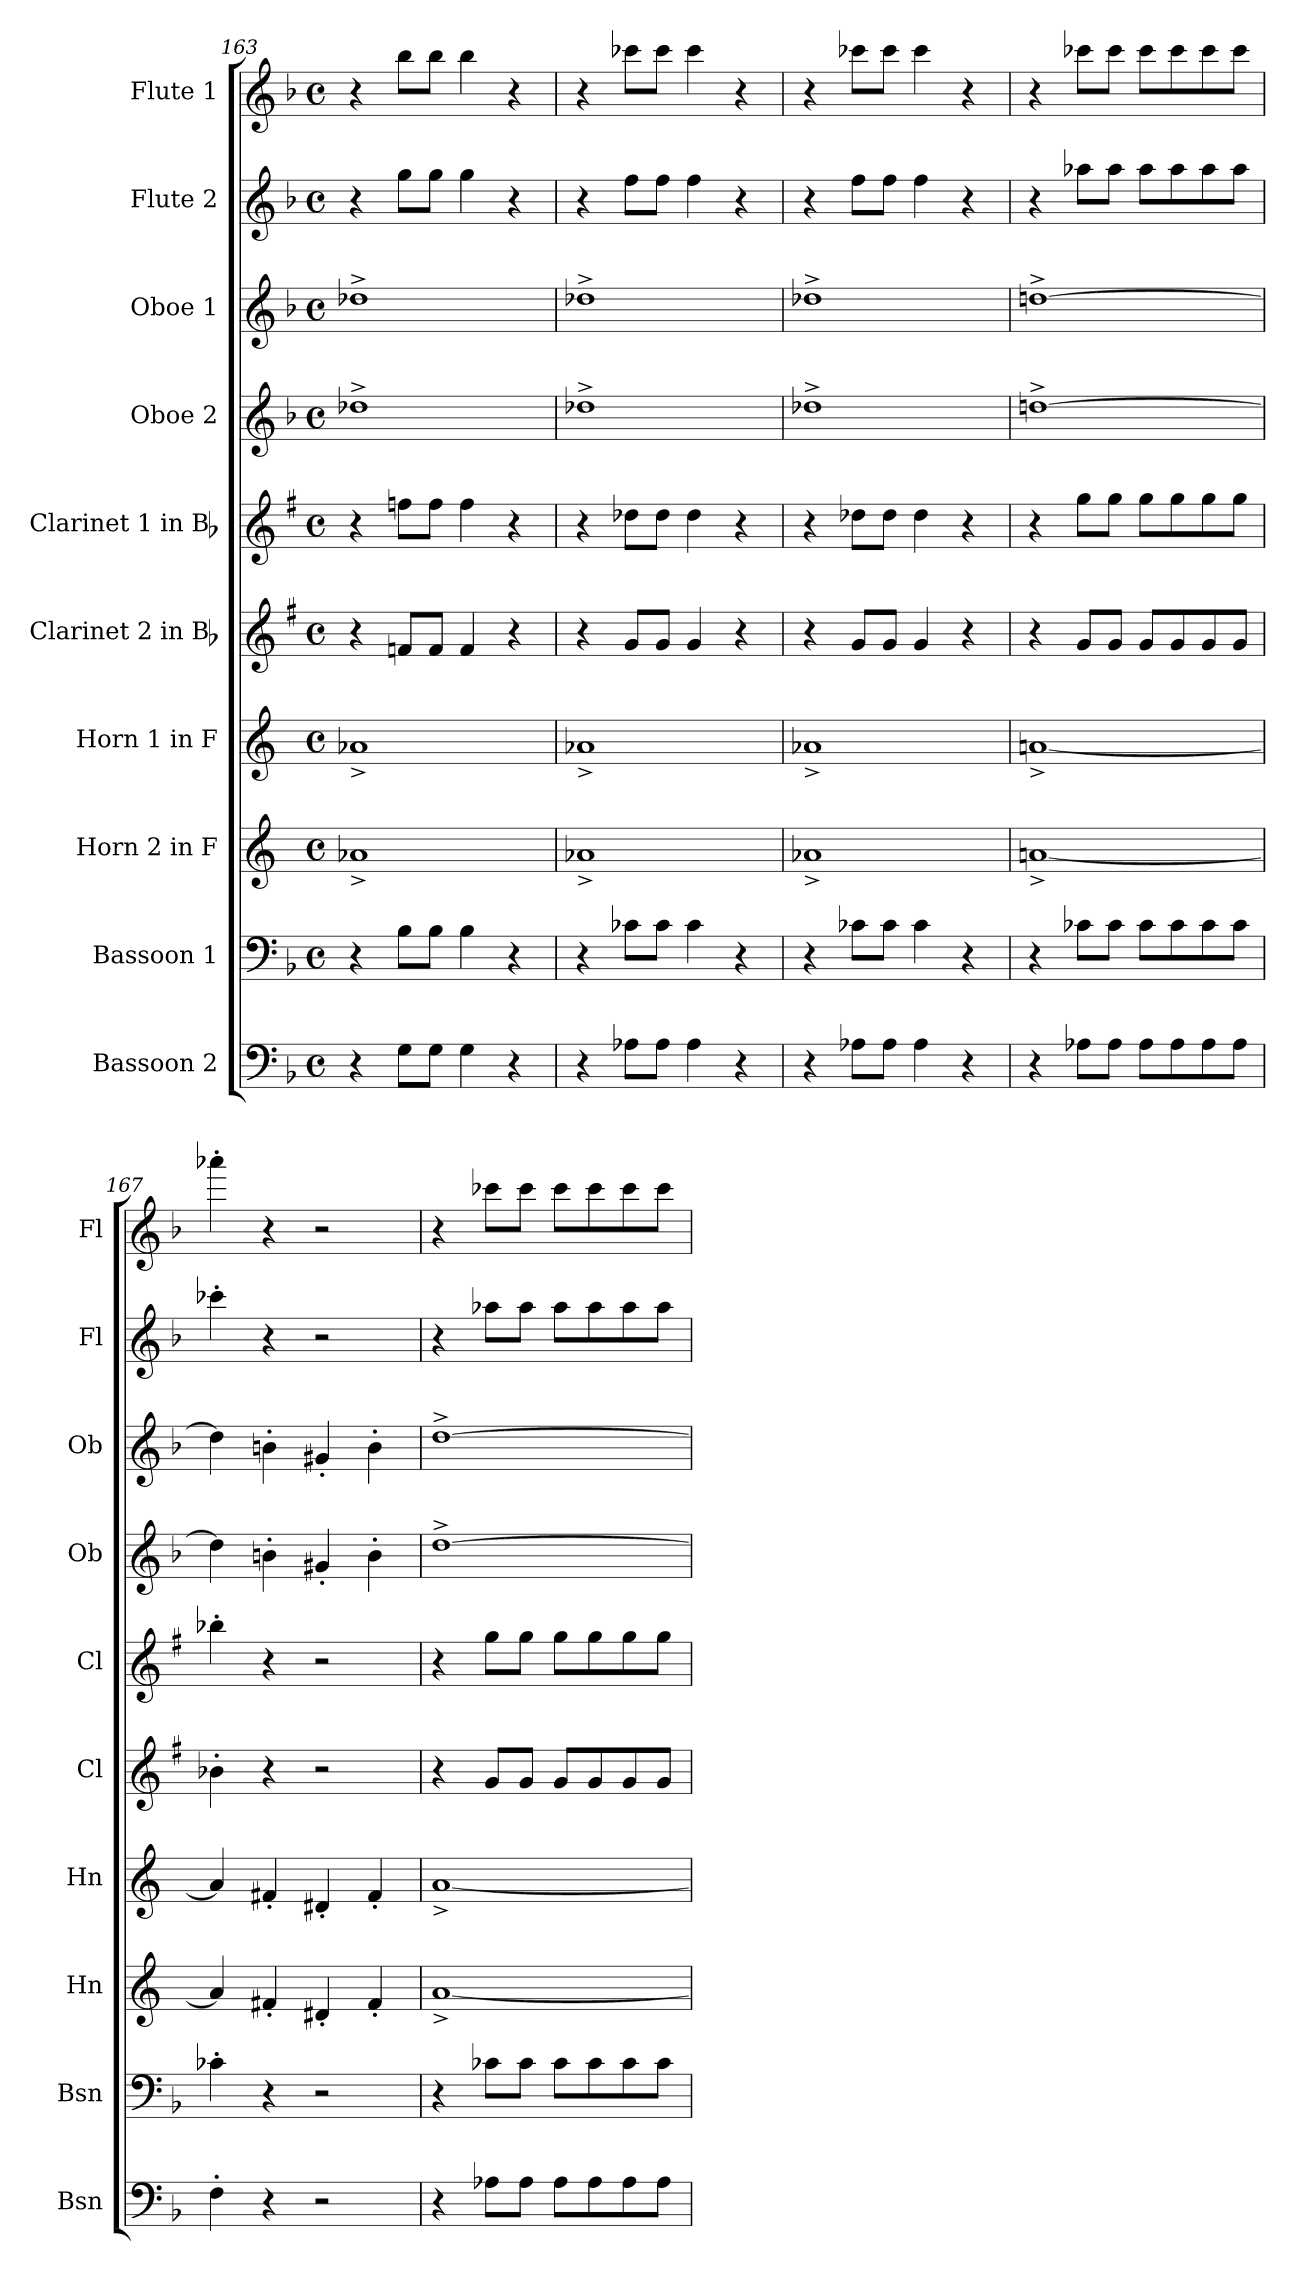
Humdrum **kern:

**kern	**kern	**kern	**kern	**kern	**kern	**kern	**kern	**kern	**kern
*part10	*part9	*part8	*part7	*part6	*part5	*part4	*part3	*part2	*part1
*staff10	*staff9	*staff8	*staff7	*staff6	*staff5	*staff4	*staff3	*staff2	*staff1
*I"Bassoon 2	*I"Bassoon 1	*I"Horn 2 in F	*I"Horn 1 in F	*I"Clarinet 2 in Bb	*I"Clarinet 1 in Bb	*I"Oboe 2	*I"Oboe 1	*I"Flute 2	*I"Flute 1
*I'Bsn	*I'Bsn	*I'Hn	*I'Hn	*I'Cl	*I'Cl	*I'Ob	*I'Ob	*I'Fl	*I'Fl
*clefF4	*clefF4	*clefG2	*clefG2	*clefG2	*clefG2	*clefG2	*clefG2	*clefG2	*clefG2
*	*	*ITrd4c7	*ITrd4c7	*ITrd1c2	*ITrd1c2	*	*	*	*
*k[b-]	*k[b-]	*k[b-]	*k[b-]	*k[b-]	*k[b-]	*k[b-]	*k[b-]	*k[b-]	*k[b-]
*M4/4	*M4/4	*M4/4	*M4/4	*M4/4	*M4/4	*M4/4	*M4/4	*M4/4	*M4/4
*met(c)	*met(c)	*met(c)	*met(c)	*met(c)	*met(c)	*met(c)	*met(c)	*met(c)	*met(c)
=163	=163	=163	=163	=163	=163	=163	=163	=163	=163
4r	4r	1d-X^	1d-X^	4r	4r	1dd-X^	1dd-X^	4r	4r
8G\L	8B-\L	.	.	8e-X/L	8ee-X\L	.	.	8gg\L	8bb-\L
8G\J	8B-\J	.	.	8e-/J	8ee-\J	.	.	8gg\J	8bb-\J
4G\	4B-\	.	.	4e-/	4ee-\	.	.	4gg\	4bb-\
4r	4r	.	.	4r	4r	.	.	4r	4r
=164	=164	=164	=164	=164	=164	=164	=164	=164	=164
4r	4r	1d-X^	1d-X^	4r	4r	1dd-X^	1dd-X^	4r	4r
8A-X\L	8c-X\L	.	.	8f/L	8cc-X\L	.	.	8ff\L	8ccc-X\L
8A-\J	8c-\J	.	.	8f/J	8cc-\J	.	.	8ff\J	8ccc-\J
4A-\	4c-\	.	.	4f/	4cc-\	.	.	4ff\	4ccc-\
4r	4r	.	.	4r	4r	.	.	4r	4r
!!LO:PB:g=z
=165	=165	=165	=165	=165	=165	=165	=165	=165	=165
4r	4r	1d-X^	1d-X^	4r	4r	1dd-X^	1dd-X^	4r	4r
8A-X\L	8c-X\L	.	.	8f/L	8cc-X\L	.	.	8ff\L	8ccc-X\L
8A-\J	8c-\J	.	.	8f/J	8cc-\J	.	.	8ff\J	8ccc-\J
4A-\	4c-\	.	.	4f/	4cc-\	.	.	4ff\	4ccc-\
4r	4r	.	.	4r	4r	.	.	4r	4r
=166	=166	=166	=166	=166	=166	=166	=166	=166	=166
4r	4r	[1dn^	[1dn^	4r	4r	[1ddn^	[1ddn^	4r	4r
8A-X\L	8c-X\L	.	.	8f/L	8ff\L	.	.	8aa-X\L	8ccc-X\L
8A-\J	8c-\J	.	.	8f/J	8ff\J	.	.	8aa-\J	8ccc-\J
8A-\L	8c-\L	.	.	8f/L	8ff\L	.	.	8aa-\L	8ccc-\L
8A-\	8c-\	.	.	8f/	8ff\	.	.	8aa-\	8ccc-\
8A-\	8c-\	.	.	8f/	8ff\	.	.	8aa-\	8ccc-\
8A-\J	8c-\J	.	.	8f/J	8ff\J	.	.	8aa-\J	8ccc-\J
=167	=167	=167	=167	=167	=167	=167	=167	=167	=167
4F'\	4c-X'\	4d/]	4d/]	4a-X'\	4aa-X'\	4dd\]	4dd\]	4ccc-X'\	4aaa-X'\
4r	4r	4Bn'/	4Bn'/	4r	4r	4bn'\	4bn'\	4r	4r
2r	2r	4G#X'/	4G#X'/	2r	2r	4g#X'/	4g#X'/	2r	2r
.	.	4B'/	4B'/	.	.	4b'\	4b'\	.	.
=168	=168	=168	=168	=168	=168	=168	=168	=168	=168
4r	4r	[1d^	[1d^	4r	4r	[1dd^	[1dd^	4r	4r
8A-X\L	8c-X\L	.	.	8f/L	8ff\L	.	.	8aa-X\L	8ccc-X\L
8A-\J	8c-\J	.	.	8f/J	8ff\J	.	.	8aa-\J	8ccc-\J
8A-\L	8c-\L	.	.	8f/L	8ff\L	.	.	8aa-\L	8ccc-\L
8A-\	8c-\	.	.	8f/	8ff\	.	.	8aa-\	8ccc-\
8A-\	8c-\	.	.	8f/	8ff\	.	.	8aa-\	8ccc-\
8A-\J	8c-\J	.	.	8f/J	8ff\J	.	.	8aa-\J	8ccc-\J
=	=	=	=	=	=	=	=	=	=
*-	*-	*-	*-	*-	*-	*-	*-	*-	*-
